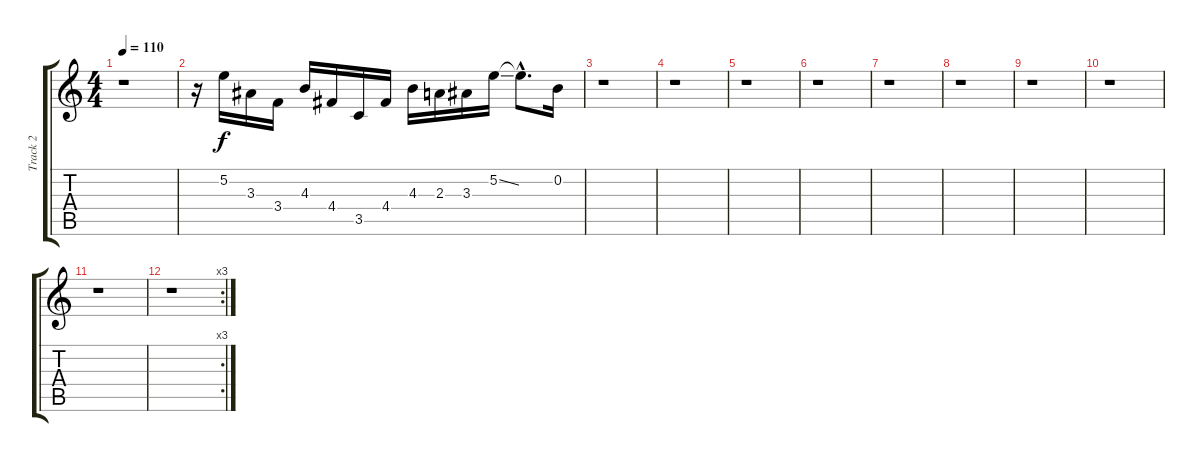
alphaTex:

\track ("Track 2" "Track 2") {instrument overdrivenguitar}
\staff {score tabs}
\tuning (E4 B3 G3 D3 A2 E2) {hide}
\ts (4 4)
\tempo 110
\clef g2
\ks c
r.1{dy f} |
r.16 5.2.16 3.3.16 3.4.16 4.3.16 4.4.16 3.5.16 4.4.16 4.3.16 2.3.16 3.3.16 5.2{ss}.16 5.2{hac t}.8{d} 0.2.16 |
r.1 |
r.1 |
r.1 |
r.1 |
r.1 |
r.1 |
r.1 |
r.1 |
r.1 |
\rc 3
r.1
